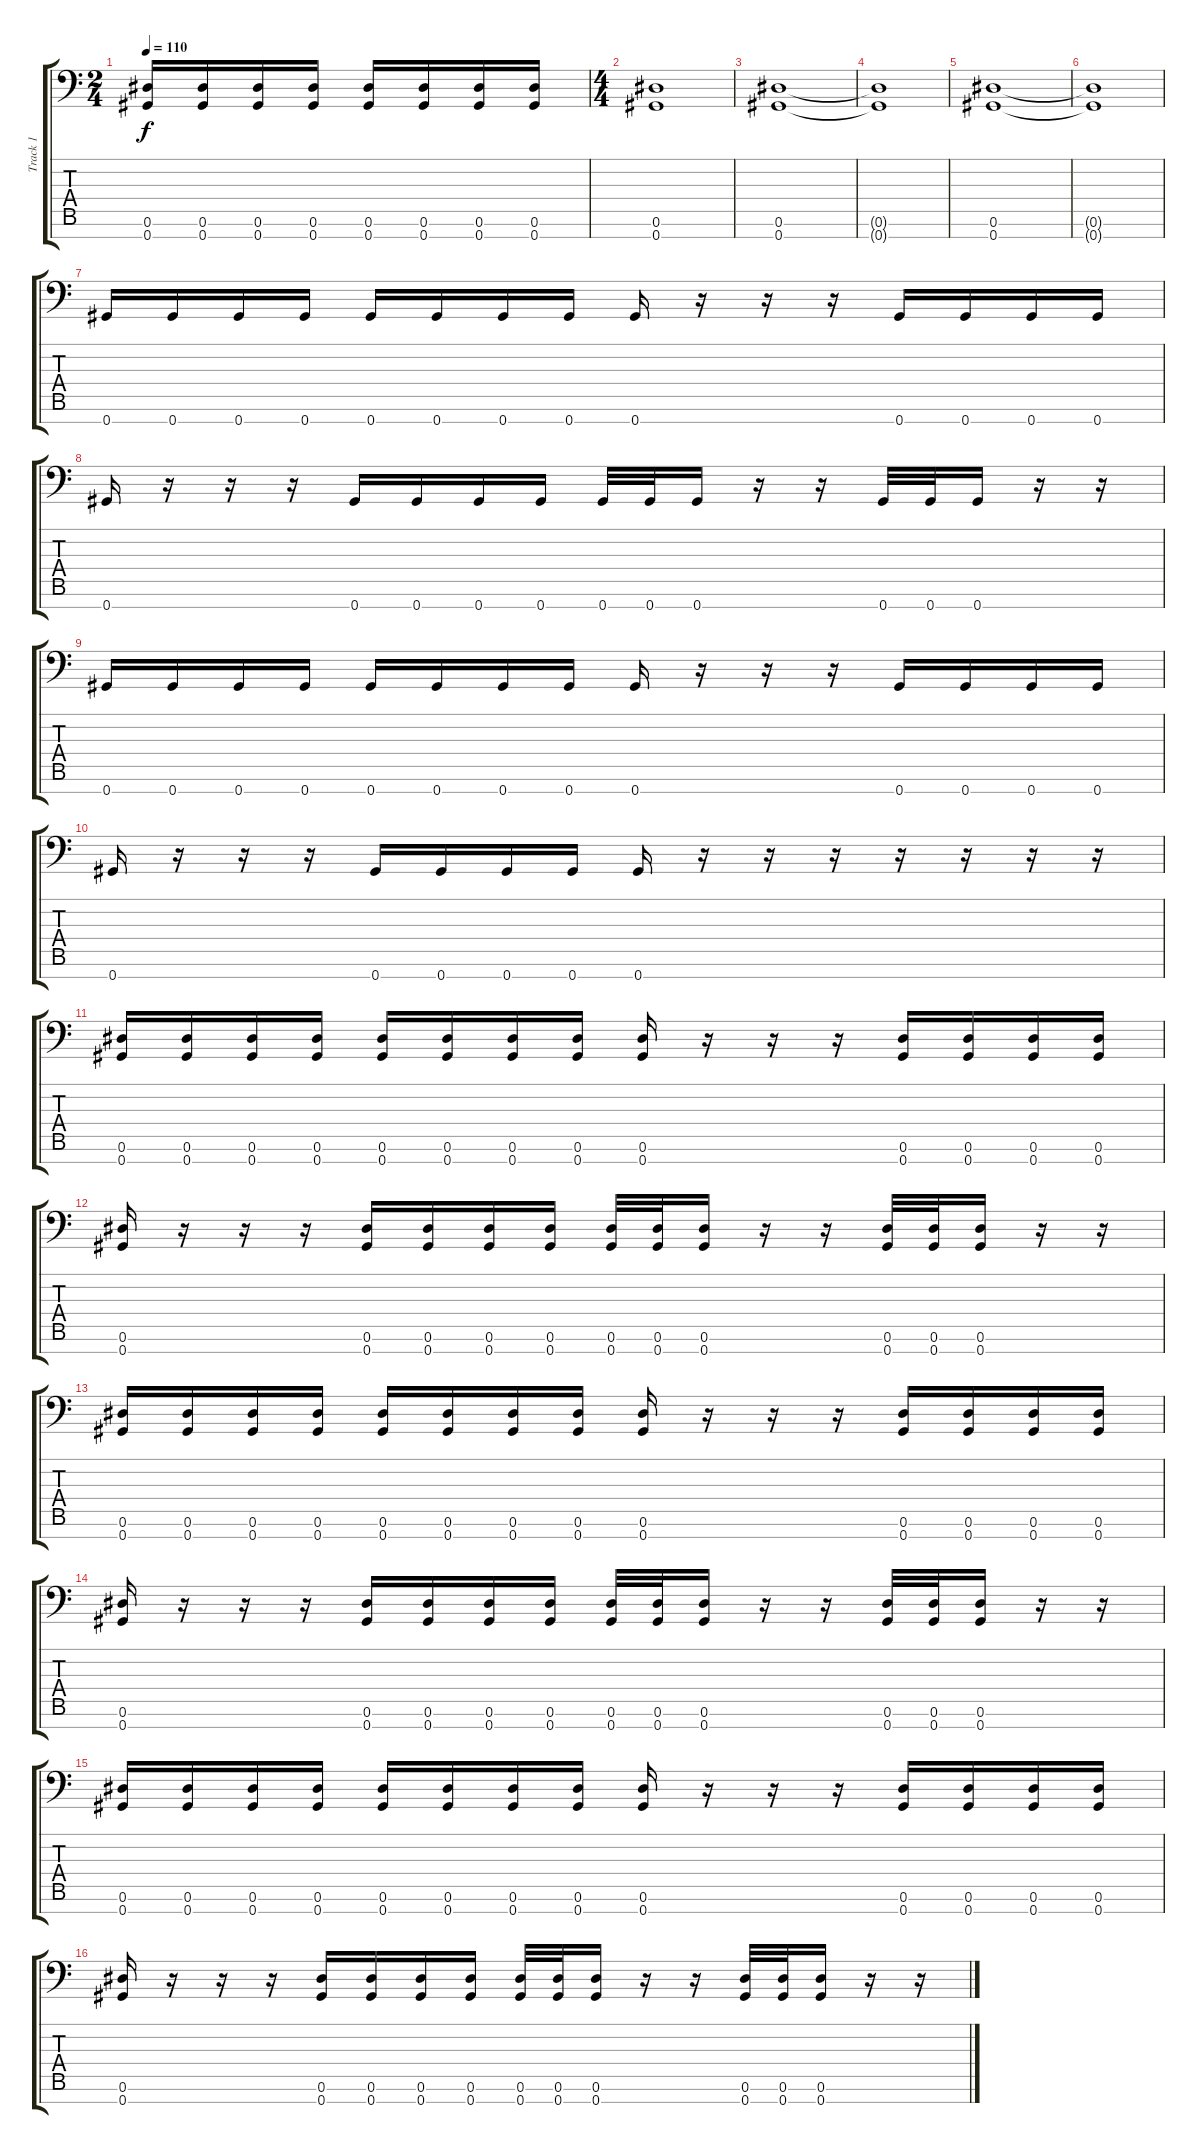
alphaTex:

\track ("Track 1" "Track 1") {instrument distortionguitar}
\staff {score tabs}
\tuning (Eb4 Bb3 Gb3 Db3 Ab2 Eb2 Ab1) {hide}
\ts (2 4)
\tempo 110
\clef f4
\ks c
(0.6 0.7).16{dy f instrument distortionguitar} (0.6 0.7).16 (0.6 0.7).16 (0.6 0.7).16 (0.6 0.7).16 (0.6 0.7).16 (0.6 0.7).16 (0.6 0.7).16 |
\ts (4 4)
(0.6 0.7).1 |
(0.6 0.7).1 |
(0.6{t} 0.7{t}).1 |
(0.6 0.7).1 |
(0.6{t} 0.7{t}).1 |
0.7.16 0.7.16 0.7.16 0.7.16 0.7.16 0.7.16 0.7.16 0.7.16 0.7.16 r.16 r.16 r.16 0.7.16 0.7.16 0.7.16 0.7.16 |
0.7.16 r.16 r.16 r.16 0.7.16 0.7.16 0.7.16 0.7.16 0.7.32 0.7.32 0.7.16 r.16 r.16 0.7.32 0.7.32 0.7.16 r.16 r.16 |
0.7.16 0.7.16 0.7.16 0.7.16 0.7.16 0.7.16 0.7.16 0.7.16 0.7.16 r.16 r.16 r.16 0.7.16 0.7.16 0.7.16 0.7.16 |
0.7.16 r.16 r.16 r.16 0.7.16 0.7.16 0.7.16 0.7.16 0.7.16 r.16 r.16 r.16 r.16 r.16 r.16 r.16 |
(0.6 0.7).16 (0.6 0.7).16 (0.6 0.7).16 (0.6 0.7).16 (0.6 0.7).16 (0.6 0.7).16 (0.6 0.7).16 (0.6 0.7).16 (0.6 0.7).16 r.16 r.16 r.16 (0.6 0.7).16 (0.6 0.7).16 (0.6 0.7).16 (0.6 0.7).16 |
(0.6 0.7).16 r.16 r.16 r.16 (0.6 0.7).16 (0.6 0.7).16 (0.6 0.7).16 (0.6 0.7).16 (0.6 0.7).32 (0.6 0.7).32 (0.6 0.7).16 r.16 r.16 (0.6 0.7).32 (0.6 0.7).32 (0.6 0.7).16 r.16 r.16 |
(0.6 0.7).16 (0.6 0.7).16 (0.6 0.7).16 (0.6 0.7).16 (0.6 0.7).16 (0.6 0.7).16 (0.6 0.7).16 (0.6 0.7).16 (0.6 0.7).16 r.16 r.16 r.16 (0.6 0.7).16 (0.6 0.7).16 (0.6 0.7).16 (0.6 0.7).16 |
(0.6 0.7).16 r.16 r.16 r.16 (0.6 0.7).16 (0.6 0.7).16 (0.6 0.7).16 (0.6 0.7).16 (0.6 0.7).32 (0.6 0.7).32 (0.6 0.7).16 r.16 r.16 (0.6 0.7).32 (0.6 0.7).32 (0.6 0.7).16 r.16 r.16 |
(0.6 0.7).16 (0.6 0.7).16 (0.6 0.7).16 (0.6 0.7).16 (0.6 0.7).16 (0.6 0.7).16 (0.6 0.7).16 (0.6 0.7).16 (0.6 0.7).16 r.16 r.16 r.16 (0.6 0.7).16 (0.6 0.7).16 (0.6 0.7).16 (0.6 0.7).16 |
(0.6 0.7).16 r.16 r.16 r.16 (0.6 0.7).16 (0.6 0.7).16 (0.6 0.7).16 (0.6 0.7).16 (0.6 0.7).32 (0.6 0.7).32 (0.6 0.7).16 r.16 r.16 (0.6 0.7).32 (0.6 0.7).32 (0.6 0.7).16 r.16 r.16
